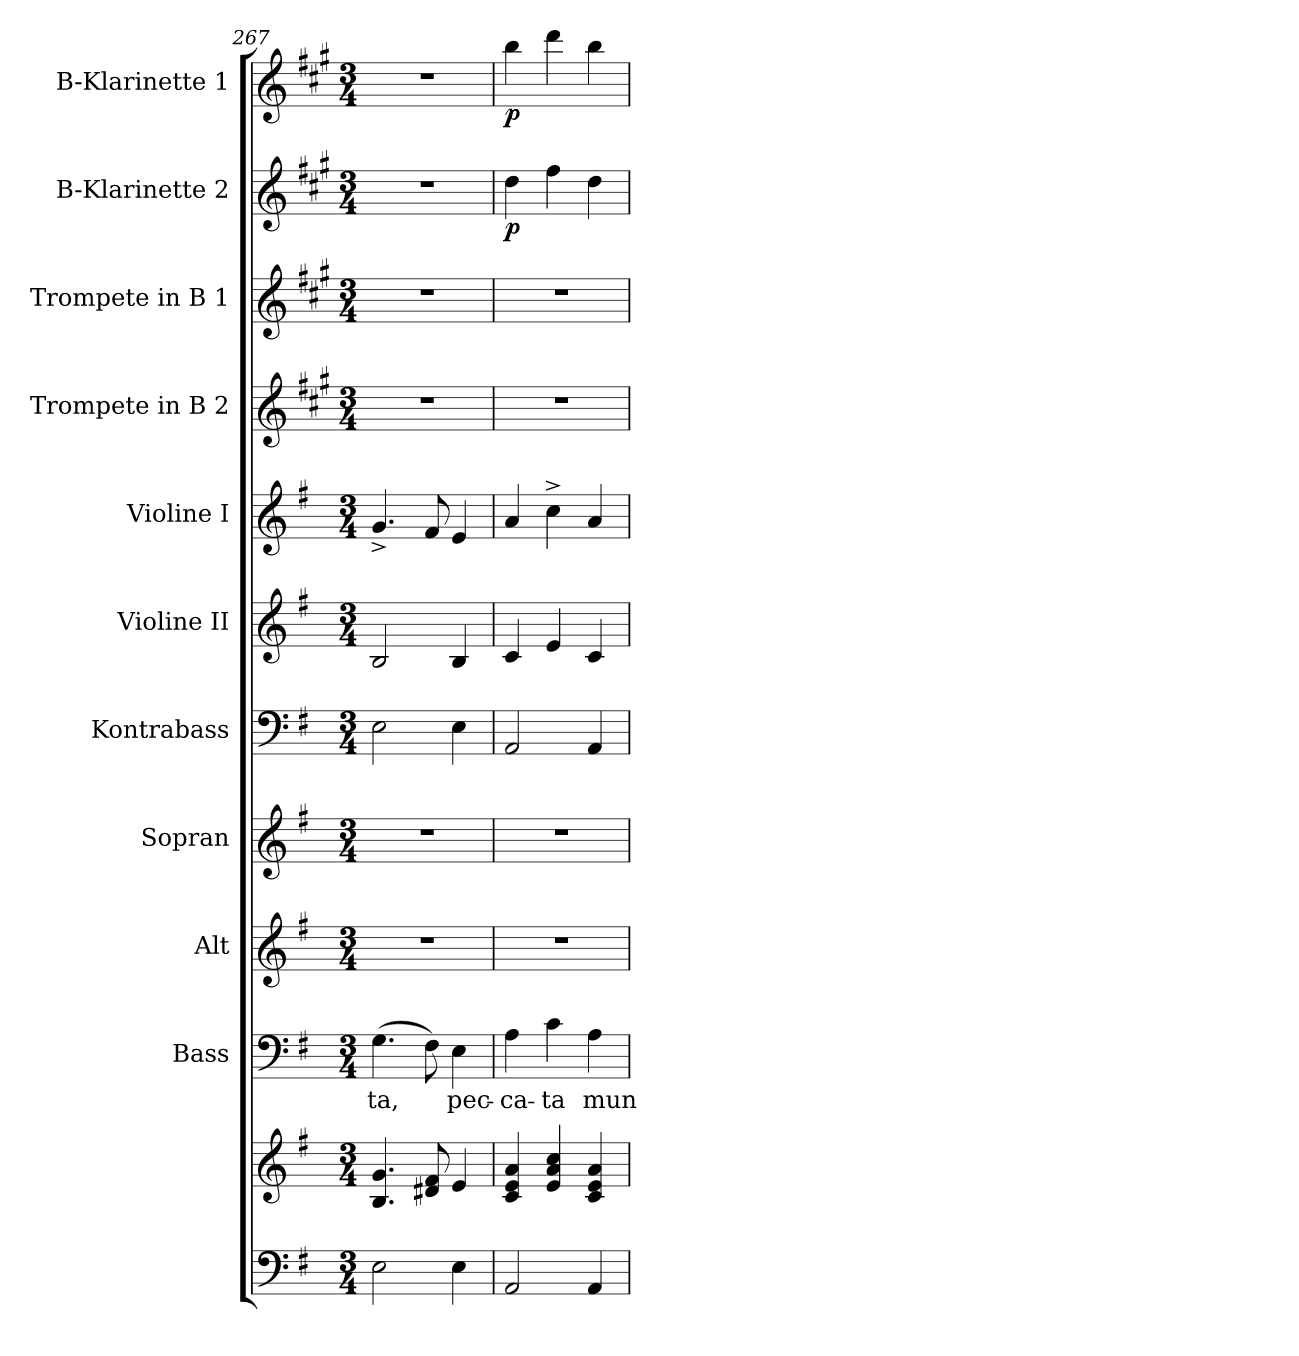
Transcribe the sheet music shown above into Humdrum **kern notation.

**kern	**kern	**kern	**text	**kern	**kern	**kern	**kern	**kern	**kern	**kern	**kern	**dynam	**kern	**dynam
*part11	*part11	*part10	*part10	*part9	*part8	*part7	*part6	*part5	*part4	*part3	*part2	*part2	*part1	*part1
*staff12	*staff11	*staff10	*staff10	*staff9	*staff8	*staff7	*staff6	*staff5	*staff4	*staff3	*staff2	*staff2	*staff1	*staff1
*	*	*I"Bass	*	*I"Alt	*I"Sopran	*I"Kontrabass	*I"Violine II	*I"Violine I	*I"Trompete in B 2	*I"Trompete in B 1	*I"B-Klarinette 2	*	*I"B-Klarinette 1	*
*	*	*I'B.	*	*I'A.	*I'S.	*I'Kb.	*I'Vl. II	*I'Vl. I	*I'Tr. 2	*I'Tr. 1	*I'B Kl. 2	*	*I'B Kl. 1	*
*clefF4	*clefG2	*clefF4	*	*clefG2	*clefG2	*clefF4	*clefG2	*clefG2	*clefG2	*clefG2	*clefG2	*	*clefG2	*
*	*	*	*	*	*	*ITrd7c12	*	*	*ITrd1c2	*ITrd1c2	*ITrd1c2	*	*ITrd1c2	*
*k[f#]	*k[f#]	*k[f#]	*	*k[f#]	*k[f#]	*k[f#]	*k[f#]	*k[f#]	*k[f#]	*k[f#]	*k[f#]	*	*k[f#]	*
*G:	*G:	*G:	*	*G:	*G:	*G:	*G:	*G:	*G:	*G:	*G:	*	*G:	*
*M3/4	*M3/4	*M3/4	*	*M3/4	*M3/4	*M3/4	*M3/4	*M3/4	*M3/4	*M3/4	*M3/4	*	*M3/4	*
=267	=267	=267	=267	=267	=267	=267	=267	=267	=267	=267	=267	=267	=267	=267
!	!	!	!LO:LY:b	!	!	!	!	!	!	!	!	!	!	!
2E\	4.B/ 4.g/	(>4.G\	-ta,	2.r	2.r	2EE\	2B/	4.g^</	2.r	2.r	2.r	.	2.r	.
.	8d#X/ 8f#/	8F#\)	.	.	.	.	.	8f#/	.	.	.	.	.	.
!	!	!	!LO:LY:b	!	!	!	!	!	!	!	!	!	!	!
4E\	4e/	4E\	pec-	.	.	4EE\	4B/	4e/	.	.	.	.	.	.
=268	=268	=268	=268	=268	=268	=268	=268	=268	=268	=268	=268	=268	=268	=268
!	!	!	!LO:LY:b	!	!	!	!	!	!	!	!	!LO:DY:b	!	!LO:DY:b
2AA/	4c/ 4e/ 4a/	4A\	-ca-	2.r	2.r	2AAA/	4c/	4a/	2.r	2.r	4cc\	p	4aa\	p
!	!	!	!LO:LY:b	!	!	!	!	!	!	!	!	!	!	!
.	4e/ 4a/ 4cc/	4c\	-ta	.	.	.	4e/	4cc^>\	.	.	4ee\	.	4ccc\	.
!	!	!	!LO:LY:b	!	!	!	!	!	!	!	!	!	!	!
4AA/	4c/ 4e/ 4a/	4A\	mun-	.	.	4AAA/	4c/	4a/	.	.	4cc\	.	4aa\	.
=	=	=	=	=	=	=	=	=	=	=	=	=	=	=
*-	*-	*-	*-	*-	*-	*-	*-	*-	*-	*-	*-	*-	*-	*-
